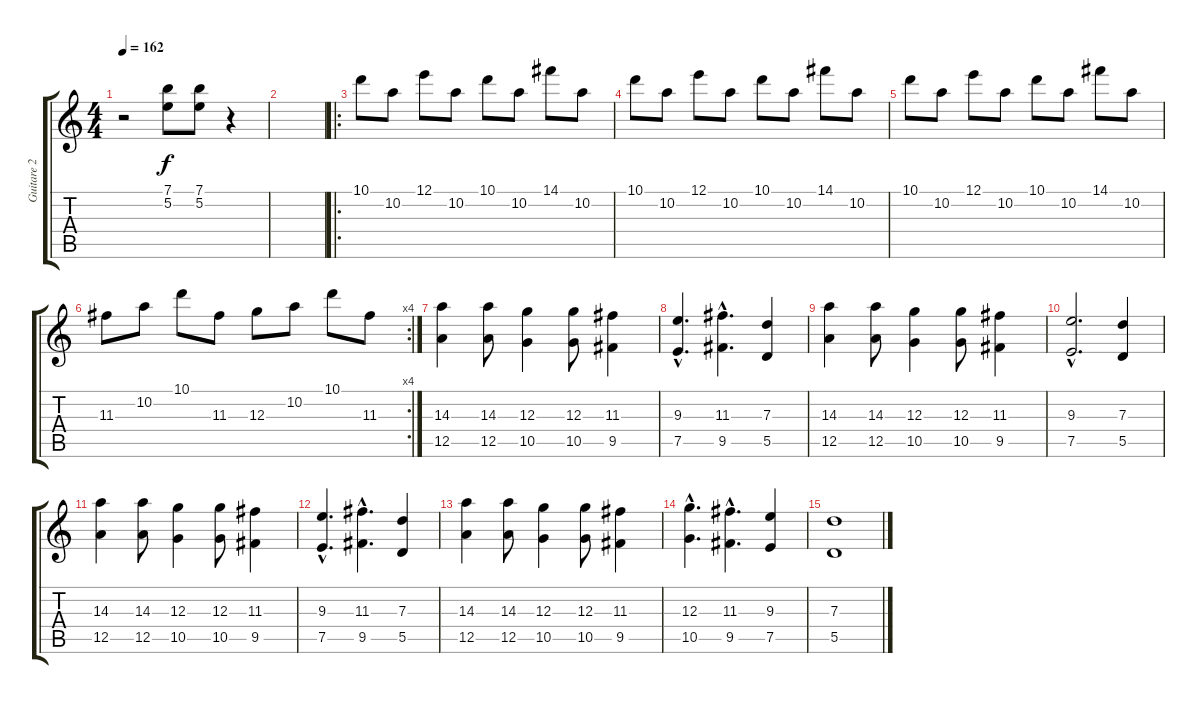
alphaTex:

\track ("Guitare 2" "Guitare 2") {instrument distortionguitar}
\staff {score tabs}
\tuning (E4 B3 G3 D3 A2 E2) {hide}
\ts (4 4)
\tempo 162
\clef g2
\ks c
r.2{dy f} (7.1 5.2).8 (7.1 5.2).8 r.4 |
|
\ro
10.1.8 10.2.8 12.1.8 10.2.8 10.1.8 10.2.8 14.1.8 10.2.8 |
10.1.8 10.2.8 12.1.8 10.2.8 10.1.8 10.2.8 14.1.8 10.2.8 |
10.1.8 10.2.8 12.1.8 10.2.8 10.1.8 10.2.8 14.1.8 10.2.8 |
\rc 4
11.3.8 10.2.8 10.1.8 11.3.8 12.3.8 10.2.8 10.1.8 11.3.8 |
(14.3 12.5).4 (14.3 12.5).8 (12.3 10.5).4 (12.3 10.5).8 (11.3 9.5).4 |
(9.3{hac} 7.5{hac}).4{d} (11.3{hac} 9.5{hac}).4{d} (7.3 5.5).4 |
(14.3 12.5).4 (14.3 12.5).8 (12.3 10.5).4 (12.3 10.5).8 (11.3 9.5).4 |
(9.3{hac} 7.5{hac}).2{d} (7.3 5.5).4 |
(14.3 12.5).4 (14.3 12.5).8 (12.3 10.5).4 (12.3 10.5).8 (11.3 9.5).4 |
(9.3{hac} 7.5{hac}).4{d} (11.3{hac} 9.5{hac}).4{d} (7.3 5.5).4 |
(14.3 12.5).4 (14.3 12.5).8 (12.3 10.5).4 (12.3 10.5).8 (11.3 9.5).4 |
(12.3{hac} 10.5{hac}).4{d} (11.3{hac} 9.5{hac}).4{d} (9.3 7.5).4 |
(7.3 5.5).1
